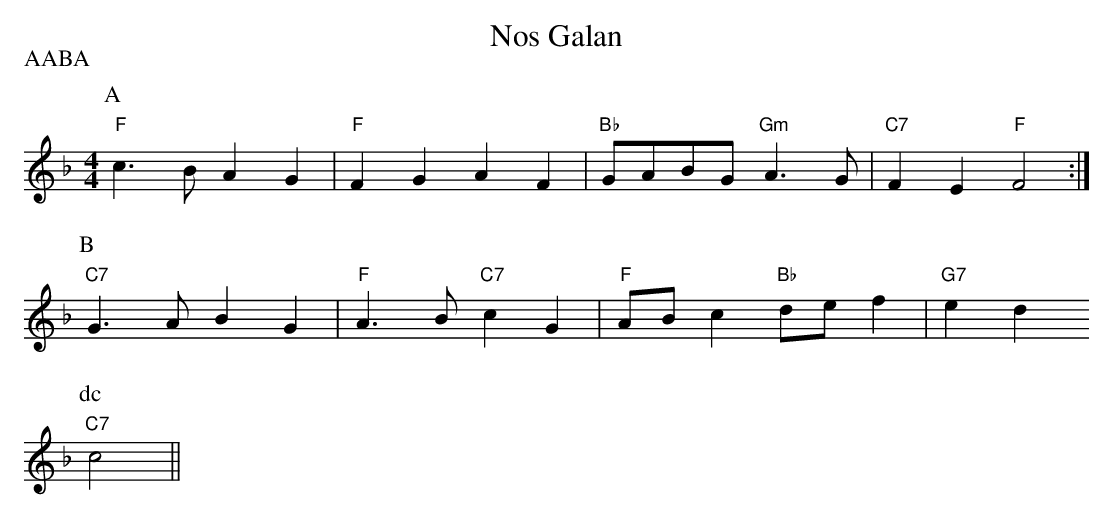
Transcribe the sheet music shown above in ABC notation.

X:1
T:Nos Galan
P:AABA
M:4/4
L:1/4
K:F
P:A
"F"c3/2B/2 AG|"F"FG AF|"Bb"G/2A/2B/2G/2 "Gm"A3/2G/2|"C7"FE "F"F2:|
P:B
"C7"G3/2A/2 BG|"F"A3/2B/2 "C7"cG|"F"A/2B/2c "Bb"d/2e/2f|"G7"ed
P:dc
"C7"c2||
